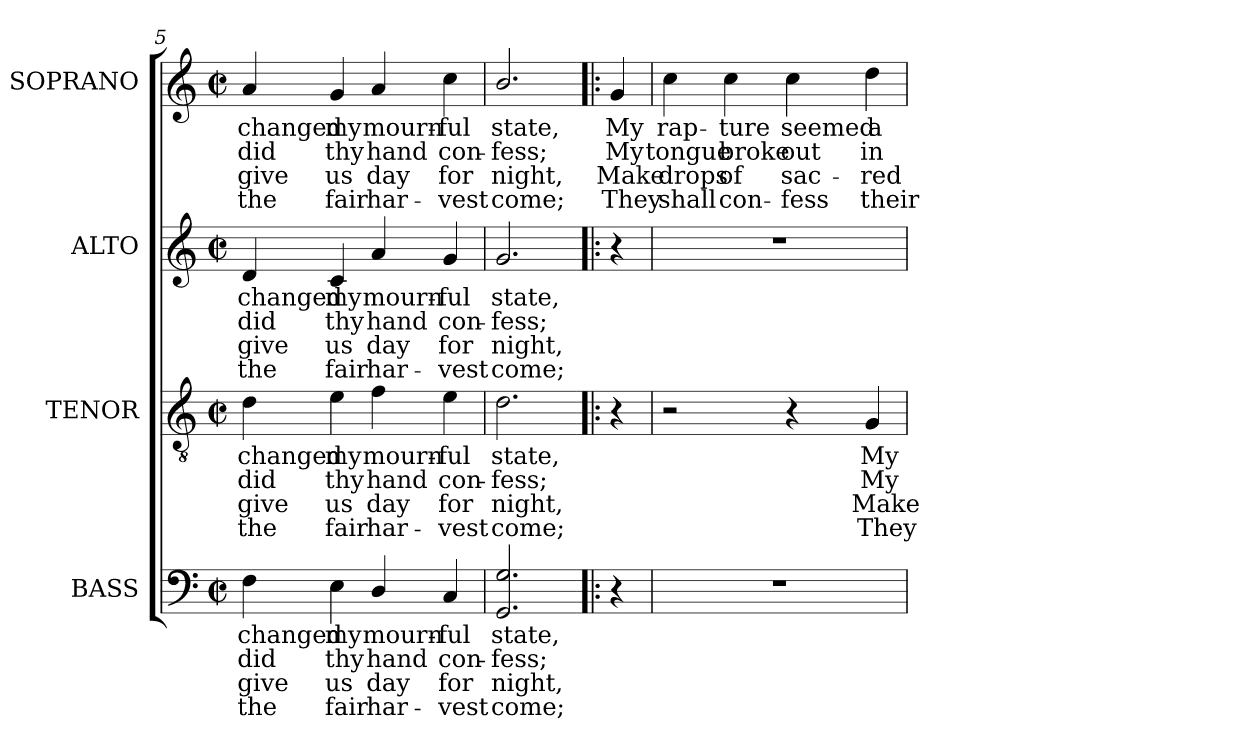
**kern	**text	**text	**text	**text	**kern	**text	**text	**text	**text	**kern	**text	**text	**text	**text	**kern	**text	**text	**text	**text
*part4	*part4	*part4	*part4	*part4	*part3	*part3	*part3	*part3	*part3	*part2	*part2	*part2	*part2	*part2	*part1	*part1	*part1	*part1	*part1
*staff4	*staff4	*staff4	*staff4	*staff4	*staff3	*staff3	*staff3	*staff3	*staff3	*staff2	*staff2	*staff2	*staff2	*staff2	*staff1	*staff1	*staff1	*staff1	*staff1
*I"BASS	*	*	*	*	*I"TENOR	*	*	*	*	*I"ALTO	*	*	*	*	*I"SOPRANO	*	*	*	*
*I'B.	*	*	*	*	*I'T.	*	*	*	*	*I'A.	*	*	*	*	*I'S.	*	*	*	*
*clefF4	*	*	*	*	*clefGv2	*	*	*	*	*clefG2	*	*	*	*	*clefG2	*	*	*	*
*	*	*	*	*	*ITrd7c12	*	*	*	*	*	*	*	*	*	*	*	*	*	*
*k[]	*	*	*	*	*k[]	*	*	*	*	*k[]	*	*	*	*	*k[]	*	*	*	*
*C:	*	*	*	*	*C:	*	*	*	*	*C:	*	*	*	*	*C:	*	*	*	*
*M2/2	*	*	*	*	*M2/2	*	*	*	*	*M2/2	*	*	*	*	*M2/2	*	*	*	*
*met(c|)	*	*	*	*	*met(c|)	*	*	*	*	*met(c|)	*	*	*	*	*met(c|)	*	*	*	*
=5	=5	=5	=5	=5	=5	=5	=5	=5	=5	=5	=5	=5	=5	=5	=5	=5	=5	=5	=5
!	!LO:LY:b:color=#000000	!LO:LY:b:color=#000000	!LO:LY:b:color=#000000	!LO:LY:b:color=#000000	!	!	!	!	!	!	!	!	!	!	!	!	!	!	!
!	!	!	!	!	!	!LO:LY:b:color=#000000	!LO:LY:b:color=#000000	!LO:LY:b:color=#000000	!LO:LY:b:color=#000000	!	!	!	!	!	!	!	!	!	!
!	!	!	!	!	!	!	!	!	!	!	!LO:LY:b:color=#000000	!LO:LY:b:color=#000000	!LO:LY:b:color=#000000	!LO:LY:b:color=#000000	!	!	!	!	!
!	!	!	!	!	!	!	!	!	!	!	!	!	!	!	!	!LO:LY:b:color=#000000	!LO:LY:b:color=#000000	!LO:LY:b:color=#000000	!LO:LY:b:color=#000000
4Fi\	changed	did	give	the	4Di\	changed	did	give	the	4di/	changed	did	give	the	4ai/	changed	did	give	the
!	!LO:LY:b:color=#000000	!LO:LY:b:color=#000000	!LO:LY:b:color=#000000	!LO:LY:b:color=#000000	!	!	!	!	!	!	!	!	!	!	!	!	!	!	!
!	!	!	!	!	!	!LO:LY:b:color=#000000	!LO:LY:b:color=#000000	!LO:LY:b:color=#000000	!LO:LY:b:color=#000000	!	!	!	!	!	!	!	!	!	!
!	!	!	!	!	!	!	!	!	!	!	!LO:LY:b:color=#000000	!LO:LY:b:color=#000000	!LO:LY:b:color=#000000	!LO:LY:b:color=#000000	!	!	!	!	!
!	!	!	!	!	!	!	!	!	!	!	!	!	!	!	!	!LO:LY:b:color=#000000	!LO:LY:b:color=#000000	!LO:LY:b:color=#000000	!LO:LY:b:color=#000000
4Ei\	my	thy	us	fair	4Ei\	my	thy	us	fair	4ci/	my	thy	us	fair	4gi/	my	thy	us	fair
!	!LO:LY:b:color=#000000	!LO:LY:b:color=#000000	!LO:LY:b:color=#000000	!LO:LY:b:color=#000000	!	!	!	!	!	!	!	!	!	!	!	!	!	!	!
!	!	!	!	!	!	!LO:LY:b:color=#000000	!LO:LY:b:color=#000000	!LO:LY:b:color=#000000	!LO:LY:b:color=#000000	!	!	!	!	!	!	!	!	!	!
!	!	!	!	!	!	!	!	!	!	!	!LO:LY:b:color=#000000	!LO:LY:b:color=#000000	!LO:LY:b:color=#000000	!LO:LY:b:color=#000000	!	!	!	!	!
!	!	!	!	!	!	!	!	!	!	!	!	!	!	!	!	!LO:LY:b:color=#000000	!LO:LY:b:color=#000000	!LO:LY:b:color=#000000	!LO:LY:b:color=#000000
4Di/	mourn-	hand	-day	har-	4Fi\	mourn-	hand	-day	har-	4ai/	mourn-	hand	day	har-	4ai/	mourn-	hand	-day	har-
!	!LO:LY:b:color=#000000	!LO:LY:b:color=#000000	!LO:LY:b:color=#000000	!LO:LY:b:color=#000000	!	!	!	!	!	!	!	!	!	!	!	!	!	!	!
!	!	!	!	!	!	!LO:LY:b:color=#000000	!LO:LY:b:color=#000000	!LO:LY:b:color=#000000	!LO:LY:b:color=#000000	!	!	!	!	!	!	!	!	!	!
!	!	!	!	!	!	!	!	!	!	!	!LO:LY:b:color=#000000	!LO:LY:b:color=#000000	!LO:LY:b:color=#000000	!LO:LY:b:color=#000000	!	!	!	!	!
!	!	!	!	!	!	!	!	!	!	!	!	!	!	!	!	!LO:LY:b:color=#000000	!LO:LY:b:color=#000000	!LO:LY:b:color=#000000	!LO:LY:b:color=#000000
4Ci/	-ful	con-	for	vest	4Ei\	-ful	con-	for	vest	4gi/	-ful	con-	-for	vest	4cci\	-ful	con-	for	vest
=6	=6	=6	=6	=6	=6	=6	=6	=6	=6	=6	=6	=6	=6	=6	=6	=6	=6	=6	=6
!	!LO:LY:b:color=#000000	!LO:LY:b:color=#000000	!LO:LY:b:color=#000000	!LO:LY:b:color=#000000	!	!	!	!	!	!	!	!	!	!	!	!	!	!	!
!	!	!	!	!	!	!LO:LY:b:color=#000000	!LO:LY:b:color=#000000	!LO:LY:b:color=#000000	!LO:LY:b:color=#000000	!	!	!	!	!	!	!	!	!	!
!	!	!	!	!	!	!	!	!	!	!	!LO:LY:b:color=#000000	!LO:LY:b:color=#000000	!LO:LY:b:color=#000000	!LO:LY:b:color=#000000	!	!	!	!	!
!	!	!	!	!	!	!	!	!	!	!	!	!	!	!	!	!LO:LY:b:color=#000000	!LO:LY:b:color=#000000	!LO:LY:b:color=#000000	!LO:LY:b:color=#000000
2.GGi/ 2.Gi	state,	-fess;	night,	come;	2.Di\	state,	-fess;	night,	come;	2.gi/	state,	-fess;	night,	come;	2.bi/	state,	-fess;	night,	come;
!!LO:LB:g=z
=7!|:	=7!|:	=7!|:	=7!|:	=7!|:	=7!|:	=7!|:	=7!|:	=7!|:	=7!|:	=7!|:	=7!|:	=7!|:	=7!|:	=7!|:	=7!|:	=7!|:	=7!|:	=7!|:	=7!|:
!	!	!	!	!	!	!	!	!	!	!	!	!	!	!	!	!LO:LY:b:color=#000000	!LO:LY:b:color=#000000	!LO:LY:b:color=#000000	!LO:LY:b:color=#000000
4r	.	.	.	.	4r	.	.	.	.	4r	.	.	.	.	4gi/	My	My	Make	They
=8	=8	=8	=8	=8	=8	=8	=8	=8	=8	=8	=8	=8	=8	=8	=8	=8	=8	=8	=8
!	!	!	!	!	!	!	!	!	!	!	!	!	!	!	!	!LO:LY:b:color=#000000	!LO:LY:b:color=#000000	!LO:LY:b:color=#000000	!LO:LY:b:color=#000000
1r	.	.	.	.	2r	.	.	.	.	1r	.	.	.	.	4cci\	rap-	tongue	drops	shall
!	!	!	!	!	!	!	!	!	!	!	!	!	!	!	!	!LO:LY:b:color=#000000	!LO:LY:b:color=#000000	!LO:LY:b:color=#000000	!LO:LY:b:color=#000000
.	.	.	.	.	.	.	.	.	.	.	.	.	.	.	4cci\	-ture	broke	-of	con-
!	!	!	!	!	!	!	!	!	!	!	!	!	!	!	!	!LO:LY:b:color=#000000	!LO:LY:b:color=#000000	!LO:LY:b:color=#000000	!LO:LY:b:color=#000000
.	.	.	.	.	4r	.	.	.	.	.	.	.	.	.	4cci\	seemed	out	sac-	fess
!	!	!	!	!	!	!LO:LY:b:color=#000000	!LO:LY:b:color=#000000	!LO:LY:b:color=#000000	!LO:LY:b:color=#000000	!	!	!	!	!	!	!	!	!	!
!	!	!	!	!	!	!	!	!	!	!	!	!	!	!	!	!LO:LY:b:color=#000000	!LO:LY:b:color=#000000	!LO:LY:b:color=#000000	!LO:LY:b:color=#000000
.	.	.	.	.	4GGi/	My	My	Make	They	.	.	.	.	.	4ddi\	a	in	red	-their
=	=	=	=	=	=	=	=	=	=	=	=	=	=	=	=	=	=	=	=
*-	*-	*-	*-	*-	*-	*-	*-	*-	*-	*-	*-	*-	*-	*-	*-	*-	*-	*-	*-
